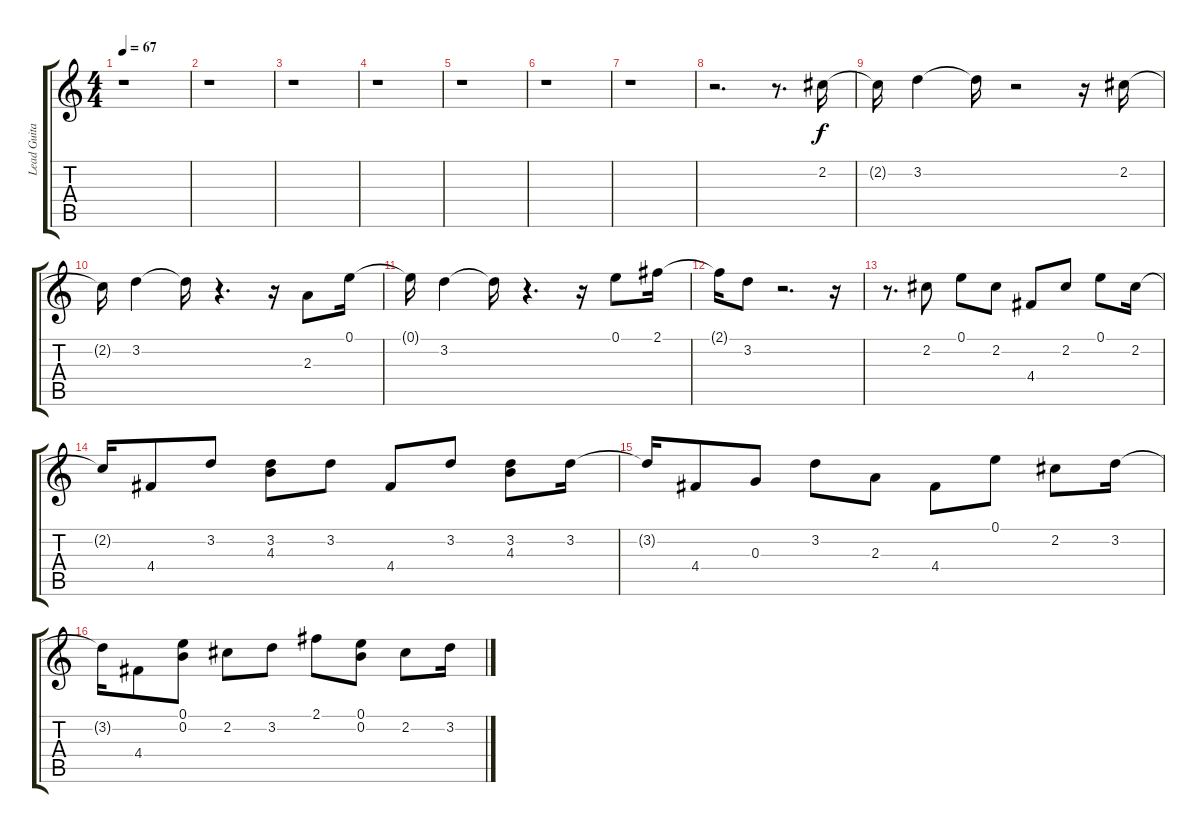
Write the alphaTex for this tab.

\track ("Lead Guitar" "Lead Guita") {instrument electricguitarclean}
\staff {score tabs}
\tuning (E4 B3 G3 D3 A2 E2) {hide}
\ts (4 4)
\tempo 67
\clef g2
\ks c
r.1{dy f instrument electricguitarclean} |
r.1 |
r.1 |
r.1 |
r.1 |
r.1 |
r.1 |
r.2{d} r.8{d} 2.2.16 |
2.2{t}.16 3.2.4 3.2{t}.16 r.2 r.16 2.2.16 |
2.2{t}.16 3.2.4 3.2{t}.16 r.4{d} r.16 2.3.8 0.1.16 |
0.1{t}.16 3.2.4 3.2{t}.16 r.4{d} r.16 0.1.8 2.1.16 |
2.1{t}.16 3.2.8 r.2{d} r.16 |
r.8{d} 2.2.8 0.1.8 2.2.8 4.4.8 2.2.8 0.1.8 2.2.16 |
2.2{t}.16 4.4.8 3.2.8 (3.2 4.3).8 3.2.8 4.4.8 3.2.8 (3.2 4.3).8 3.2.16 |
3.2{t}.16 4.4.8 0.3.8 3.2.8 2.3.8 4.4.8 0.1.8 2.2.8 3.2.16 |
3.2{t}.16 4.4.8 (0.1 0.2).8 2.2.8 3.2.8 2.1.8 (0.1 0.2).8 2.2.8 3.2.16
